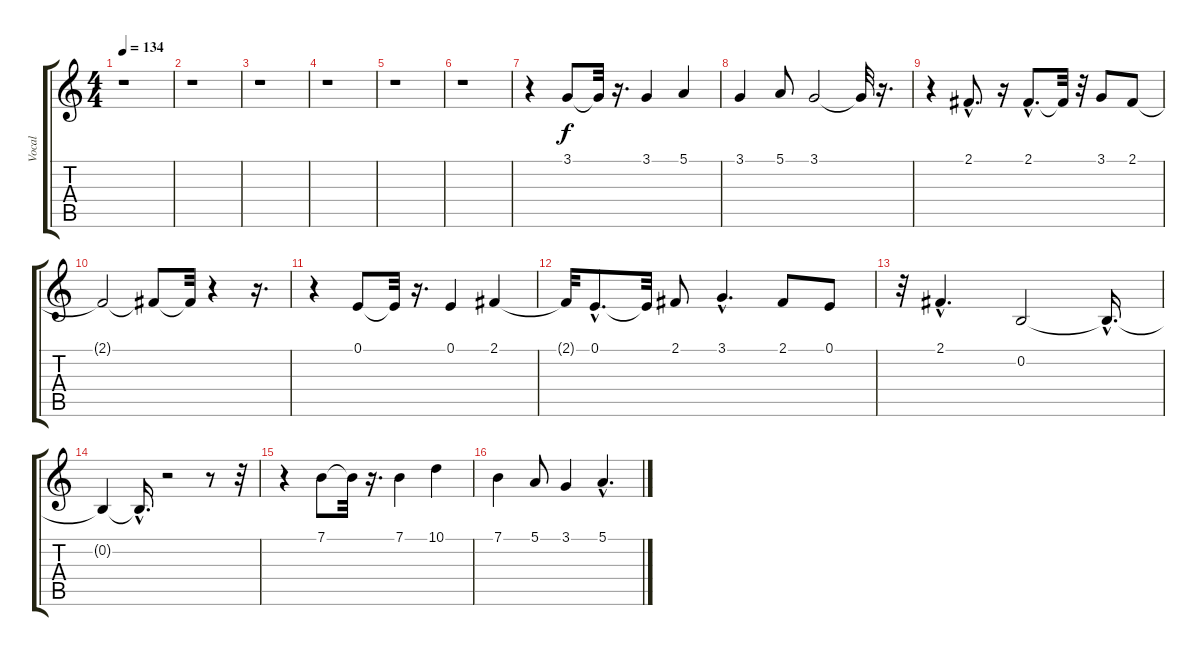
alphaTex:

\track ("Vocal" "Vocal") {instrument dulcimer}
\staff {score tabs}
\tuning (E4 B3 G3 D3 A2 E2) {hide}
\ts (4 4)
\tempo 134
\clef g2
\ks c
r.1{dy f} |
r.1 |
r.1 |
r.1 |
r.1 |
r.1 |
r.4 3.1.8 3.1{t}.32 r.16{d} 3.1.4 5.1.4 |
3.1.4 5.1.8 3.1.2 3.1{t}.32 r.16{d} |
r.4 2.1{hac}.8{d} r.16 2.1{hac}.8{d} 2.1{t}.32 r.32 3.1.8 2.1.8 |
2.1{t}.2 2.1{t}.8 2.1{t}.32 r.4 r.16{d} |
r.4 0.1.8 0.1{t}.32 r.16{d} 0.1.4 2.1.4 |
2.1{t}.32 0.1{hac}.8{d} 0.1{t}.32 2.1.8 3.1{hac}.4{d} 2.1.8 0.1.8 |
r.32 2.1{hac}.4{d} 0.2.2 0.2{hac t}.16{d} |
0.2{t}.4 0.2{hac t}.16{d} r.2 r.8 r.32 |
r.4 7.1.8 7.1{t}.32 r.16{d} 7.1.4 10.1.4 |
7.1.4 5.1.8 3.1.4 5.1{hac}.4{d}
